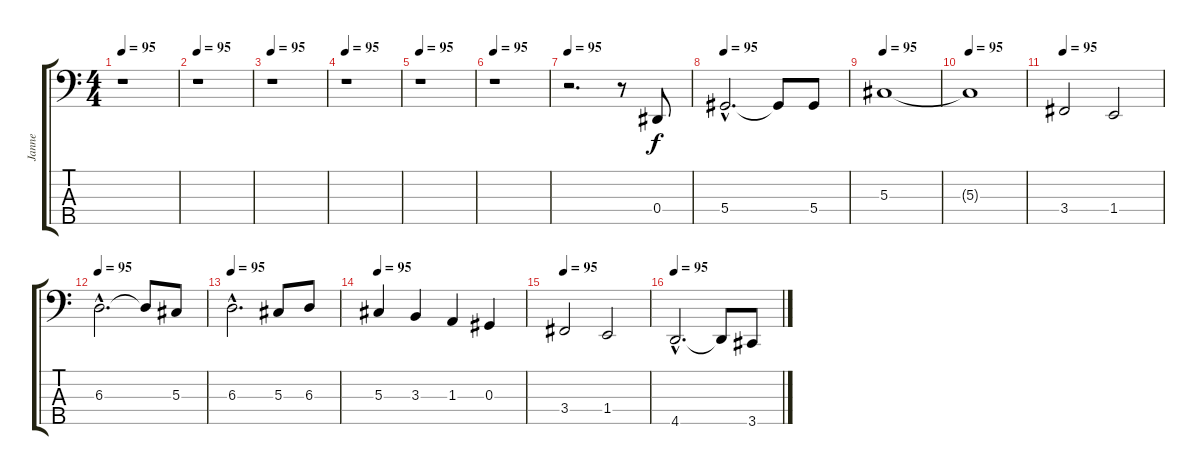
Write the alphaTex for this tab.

\track ("Janne" "Janne") {instrument electricbassfinger}
\staff {score tabs}
\tuning (Gb2 Db2 Ab1 Eb1 Bb0) {hide}
\ts (4 4)
\tempo 95
\clef f4
\ks c
r.1{dy f} |
\tempo 95
r.1 |
\tempo 95
r.1 |
\tempo 95
r.1 |
\tempo 95
r.1 |
\tempo 95
r.1 |
\tempo 95
r.2{d} r.8 0.4.8 |
\tempo 95
5.4{hac}.2{d} 5.4{t}.8 5.4.8 |
\tempo 95
5.3.1 |
\tempo 95
5.3{t}.1 |
\tempo 95
3.4.2 1.4.2 |
\tempo 95
6.3{hac}.2{d} 6.3{t}.8 5.3.8 |
\tempo 95
6.3{hac}.2{d} 5.3.8 6.3.8 |
\tempo 95
5.3.4 3.3.4 1.3.4 0.3.4 |
\tempo 95
3.4.2 1.4.2 |
\tempo 95
4.5{hac}.2{d} 4.5{t}.8 3.5.8
